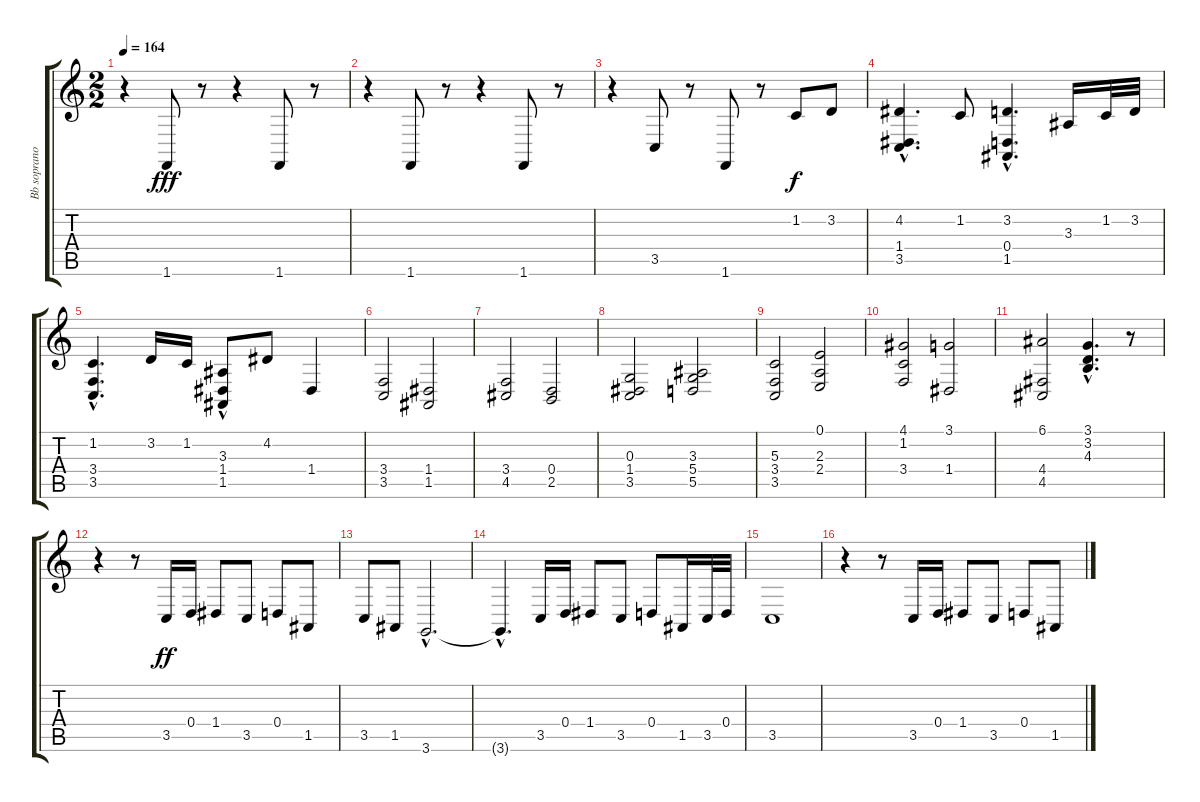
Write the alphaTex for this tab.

\track ("Bb soprano clarinet" "Bb soprano") {instrument clarinet}
\staff {score tabs}
\tuning (E4 B3 G3 D3 A2 E2) {hide}
\ts (2 2)
\tempo 164
\clef g2
\ks c
r.4{dy fff} 1.6.8 r.8 r.4 1.6.8 r.8 |
r.4 1.6.8 r.8 r.4 1.6.8 r.8 |
r.4 3.5.8 r.8 1.6.8 r.8 1.2.8{dy f} 3.2.8 |
(4.2{hac} 1.4 3.5).4{d} 1.2.8 (3.2{hac} 0.4 1.5).4{d} 3.3.16 1.2.32 3.2.32 |
(1.2{hac} 3.4 3.5).4{d} 3.2.16 1.2.16 (3.3 1.4{hac} 1.5{hac}).8 4.2.8 1.4.4 |
(3.4 3.5).2 (1.4 1.5).2 |
(3.4 4.5).2 (0.4 2.5).2 |
(0.3 1.4 3.5).2 (3.3 5.4 5.5).2 |
(5.3 3.4 3.5).2 (0.1 2.3 2.4).2 |
(4.1 1.2 3.4).2 (3.1 1.4).2 |
(6.1 4.4 4.5).2 (3.1{hac} 3.2{hac} 4.3{hac}).4{d} r.8 |
r.4 r.8 3.5.16{dy ff} 0.4.16 1.4.8 3.5.8 0.4.8 1.5.8 |
3.5.8 1.5.8 3.6{hac}.2{d} |
3.6{hac t}.4{d} 3.5.16 0.4.16 1.4.8 3.5.8 0.4.8 1.5.16 3.5.32 0.4.32 |
3.5.1 |
r.4 r.8 3.5.16 0.4.16 1.4.8 3.5.8 0.4.8 1.5.8
